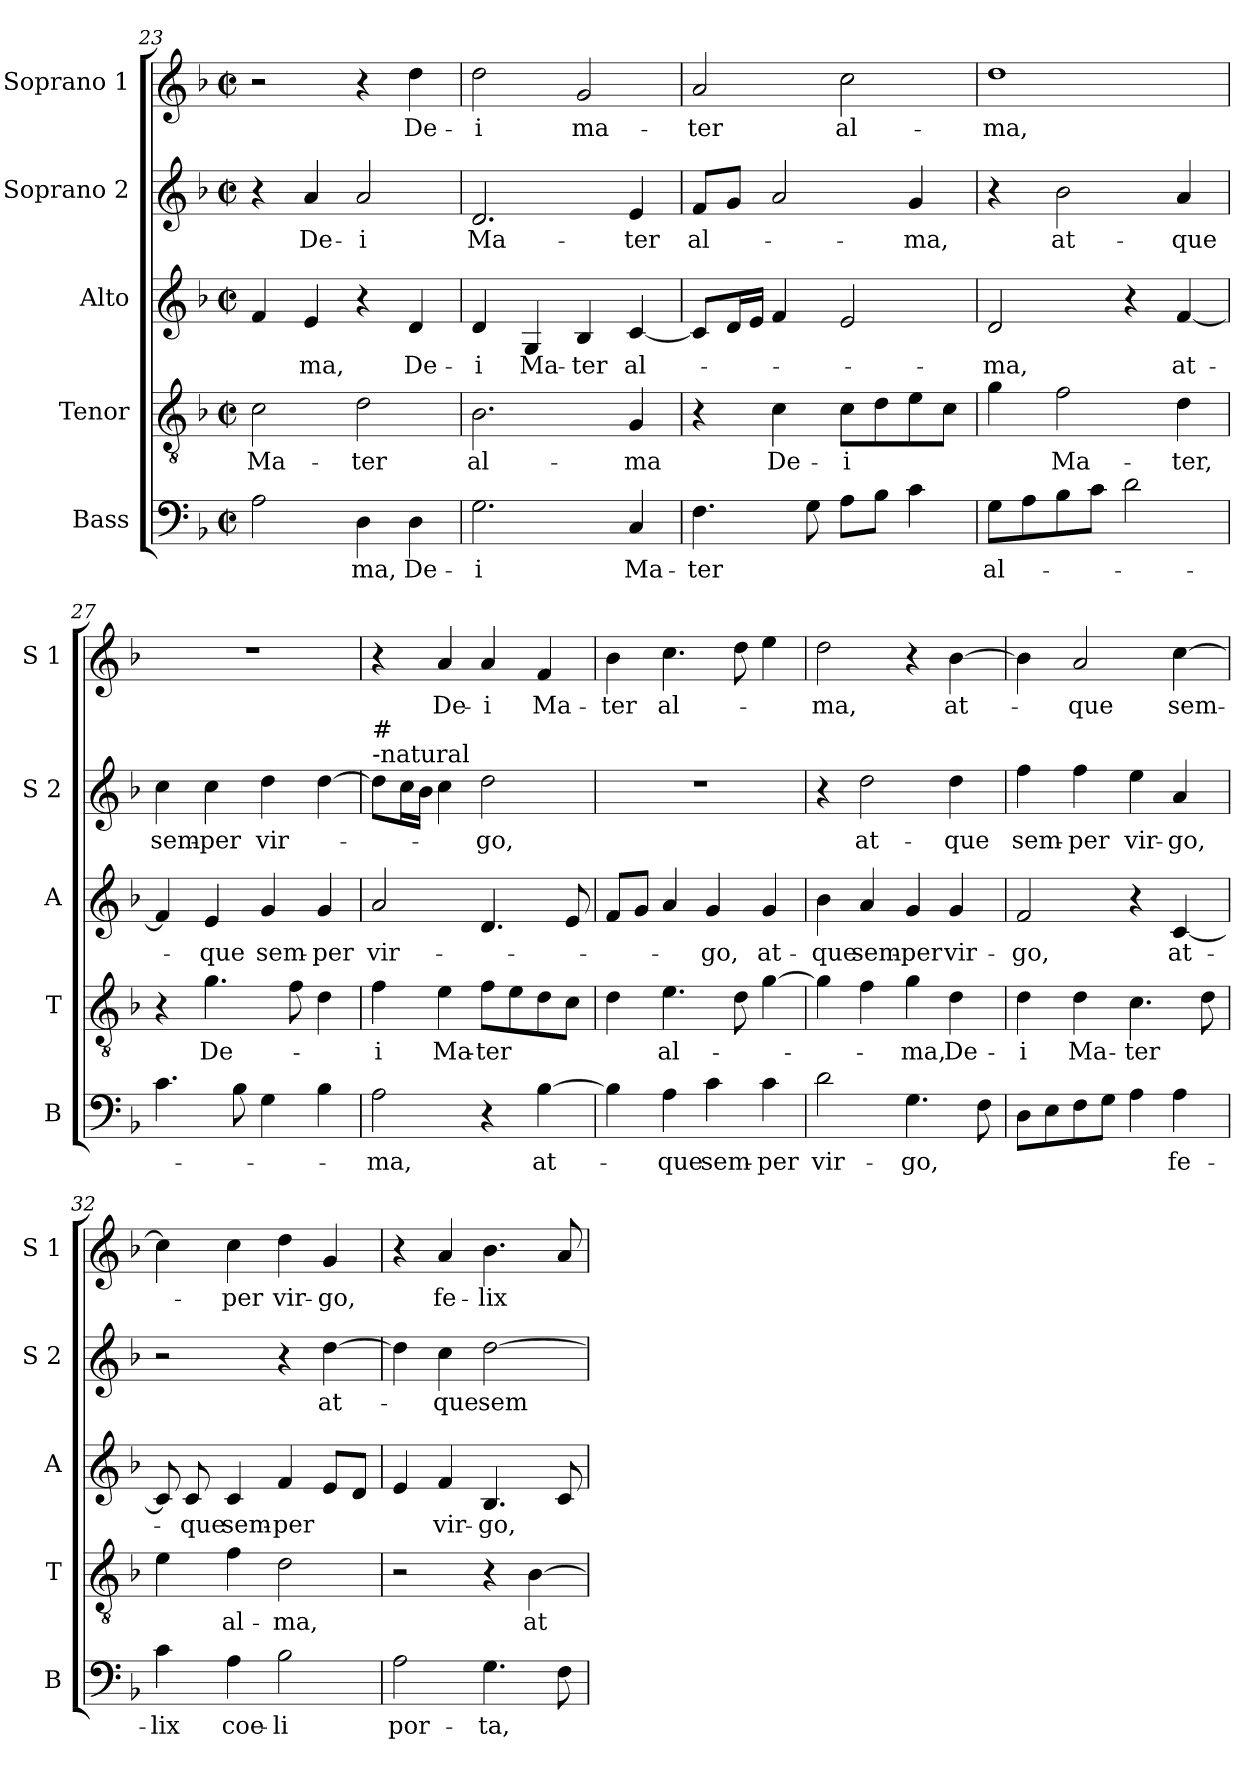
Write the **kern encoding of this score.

**kern	**text	**kern	**text	**kern	**text	**kern	**text	**kern	**text
*part5	*part5	*part4	*part4	*part3	*part3	*part2	*part2	*part1	*part1
*staff5	*staff5	*staff4	*staff4	*staff3	*staff3	*staff2	*staff2	*staff1	*staff1
*I"Bass	*	*I"Tenor	*	*I"Alto	*	*I"Soprano 2	*	*I"Soprano 1	*
*I'B	*	*I'T	*	*I'A	*	*I'S 2	*	*I'S 1	*
*clefF4	*	*clefGv2	*	*clefG2	*	*clefG2	*	*clefG2	*
*k[b-]	*	*k[b-]	*	*k[b-]	*	*k[b-]	*	*k[b-]	*
*F:	*	*F:	*	*F:	*	*F:	*	*F:	*
*M2/2	*	*M2/2	*	*M2/2	*	*M2/2	*	*M2/2	*
*met(c|)	*	*met(c|)	*	*met(c|)	*	*met(c|)	*	*met(c|)	*
=23	=23	=23	=23	=23	=23	=23	=23	=23	=23
2A\	.	2c\	Ma-	4f/	.	4r	.	2r	.
.	.	.	.	4e/	-ma,	4a/	De-	.	.
4D\	-ma,	2d\	-ter	4r	.	2a/	-i	4r	.
4D\	De-	.	.	4d/	De-	.	.	4dd\	De-
=24	=24	=24	=24	=24	=24	=24	=24	=24	=24
2.G\	-i	2.B-\	al-	4d/	-i	2.d/	Ma-	2dd\	-i
.	.	.	.	4G/	Ma-	.	.	.	.
.	.	.	.	4B-/	-ter	.	.	2g/	ma-
4C/	Ma-	4G/	-ma	[4c/	al-	4e/	-ter	.	.
!!LO:PB:g=z
=25	=25	=25	=25	=25	=25	=25	=25	=25	=25
4.F\	-ter	4r	.	8c/L]	.	8f/L	al-	2a/	-ter
.	.	.	.	16d/L	.	8g/J	.	.	.
.	.	.	.	16e/JJ	.	.	.	.	.
.	.	4c\	De-	4f/	.	2a/	.	.	.
8G\	.	.	.	.	.	.	.	.	.
8A\L	.	8c\L	-i	2e/	.	.	.	2cc\	al-
8B-\J	.	8d\	.	.	.	.	.	.	.
4c\	.	8e\	.	.	.	4g/	-ma,	.	.
.	.	8c\J	.	.	.	.	.	.	.
=26	=26	=26	=26	=26	=26	=26	=26	=26	=26
8G\L	al-	4g\	.	2d/	-ma,	4r	.	1dd	-ma,
8A\	.	.	.	.	.	.	.	.	.
8B-\	.	2f\	Ma-	.	.	2b-\	at-	.	.
8c\J	.	.	.	.	.	.	.	.	.
2d\	.	.	.	4r	.	.	.	.	.
.	.	4d\	-ter,	[4f/	at-	4a/	-que	.	.
=27	=27	=27	=27	=27	=27	=27	=27	=27	=27
4.c\	.	4r	.	4f/]	.	4cc\	sem-	1r	.
.	.	4.g\	De-	4e/	-que	4cc\	-per	.	.
8B-\	.	.	.	.	.	.	.	.	.
4G\	.	.	.	4g/	sem-	4dd\	vir-	.	.
.	.	8f\	.	.	.	.	.	.	.
4B-\	.	4d\	.	4g/	-per	[4dd\	.	.	.
=28	=28	=28	=28	=28	=28	=28	=28	=28	=28
!	!	!	!	!	!	!LO:TX:a:t=-natural	!	!	!
!	!	!	!	!	!	!LO:TX:a:t=#	!	!	!
2A\	-ma,	4f\	-i	2a/	vir-	8dd\L]	.	4r	.
.	.	.	.	.	.	16cc\L	.	.	.
.	.	.	.	.	.	16b-\JJ	.	.	.
.	.	4e\	Ma-	.	.	4cc\	.	4a/	De-
4r	.	8f\L	-ter	4.d/	.	2dd\	-go,	4a/	-i
.	.	8e\	.	.	.	.	.	.	.
[4B-\	at-	8d\	.	.	.	.	.	4f/	Ma-
.	.	8c\J	.	8e/	.	.	.	.	.
=29	=29	=29	=29	=29	=29	=29	=29	=29	=29
4B-\]	.	4d\	.	8f/L	.	1r	.	4b-\	-ter
.	.	.	.	8g/J	.	.	.	.	.
4A\	-que	4.e\	al-	4a/	.	.	.	4.cc\	al-
4c\	sem-	.	.	4g/	-go,	.	.	.	.
.	.	8d\	.	.	.	.	.	8dd\	.
4c\	-per	[4g\	.	4g/	at-	.	.	4ee\	.
=30	=30	=30	=30	=30	=30	=30	=30	=30	=30
2d\	vir-	4g\]	.	4b-\	-que	4r	.	2dd\	-ma,
.	.	4f\	.	4a/	sem-	2dd\	at-	.	.
4.G\	-go,	4g\	-ma,	4g/	-per	.	.	4r	.
.	.	4d\	De-	4g/	vir-	4dd\	-que	[4b-\	at-
8F\	.	.	.	.	.	.	.	.	.
!!LO:LB:g=z
=31	=31	=31	=31	=31	=31	=31	=31	=31	=31
8D\L	.	4d\	-i	2f/	-go,	4ff\	sem-	4b-\]	.
8E\	.	.	.	.	.	.	.	.	.
8F\	.	4d\	Ma-	.	.	4ff\	-per	2a/	-que
8G\J	.	.	.	.	.	.	.	.	.
4A\	.	4.c\	-ter	4r	.	4ee\	vir-	.	.
4A\	fe-	.	.	[4c/	at-	4a/	-go,	[4cc\	sem-
.	.	8d\	.	.	.	.	.	.	.
=32	=32	=32	=32	=32	=32	=32	=32	=32	=32
4c\	-lix	4e\	.	8c/]	.	2r	.	4cc\]	.
.	.	.	.	8c/	-que	.	.	.	.
4A\	coe-	4f\	al-	4c/	sem-	.	.	4cc\	-per
2B-\	-li	2d\	-ma,	4f/	-per	4r	.	4dd\	vir-
.	.	.	.	8e/L	.	[4dd\	at-	4g/	-go,
.	.	.	.	8d/J	.	.	.	.	.
=33	=33	=33	=33	=33	=33	=33	=33	=33	=33
2A\	por-	2r	.	4e/	.	4dd\]	.	4r	.
.	.	.	.	4f/	vir-	4cc\	-que	4a/	fe-
4.G\	-ta,	4r	.	4.B-/	-go,	[2dd\	sem-	4.b-\	-lix
.	.	[4B-\	at-	.	.	.	.	.	.
8F\	.	.	.	8c/	.	.	.	8a/	.
=	=	=	=	=	=	=	=	=	=
*-	*-	*-	*-	*-	*-	*-	*-	*-	*-
